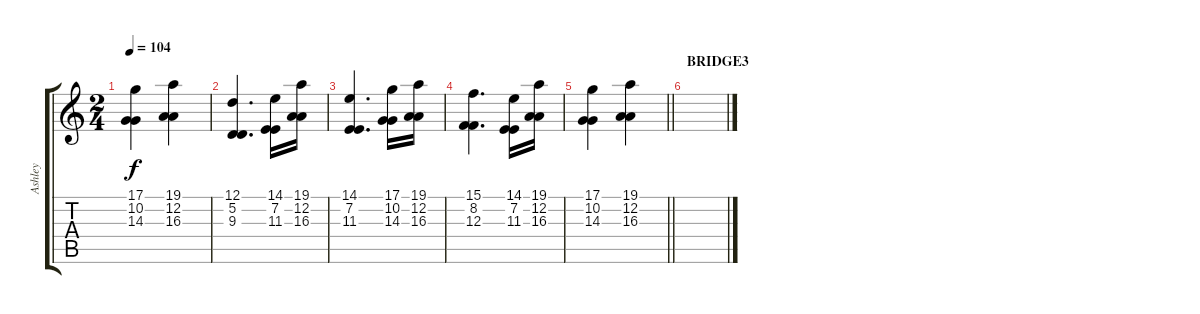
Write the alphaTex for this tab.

\track ("Ashley" "Ashley") {instrument stringensemble1}
\staff {score tabs}
\tuning (D4 A3 F3 C3 G2 D2) {hide}
\ts (2 4)
\tempo 104
\clef g2
\ks c
(17.1 10.2 14.3).4{dy f} (19.1 12.2 16.3).4 |
(12.1 5.2 9.3).4{d} (14.1 7.2 11.3).16 (19.1 12.2 16.3).16 |
(14.1 7.2 11.3).4{d} (17.1 10.2 14.3).16 (19.1 12.2 16.3).16 |
(15.1 8.2 12.3).4{d} (14.1 7.2 11.3).16 (19.1 12.2 16.3).16 |
\barLineRight lightlight
(17.1 10.2 14.3).4 (19.1 12.2 16.3).4 |
\section ("" "BRIDGE3")
